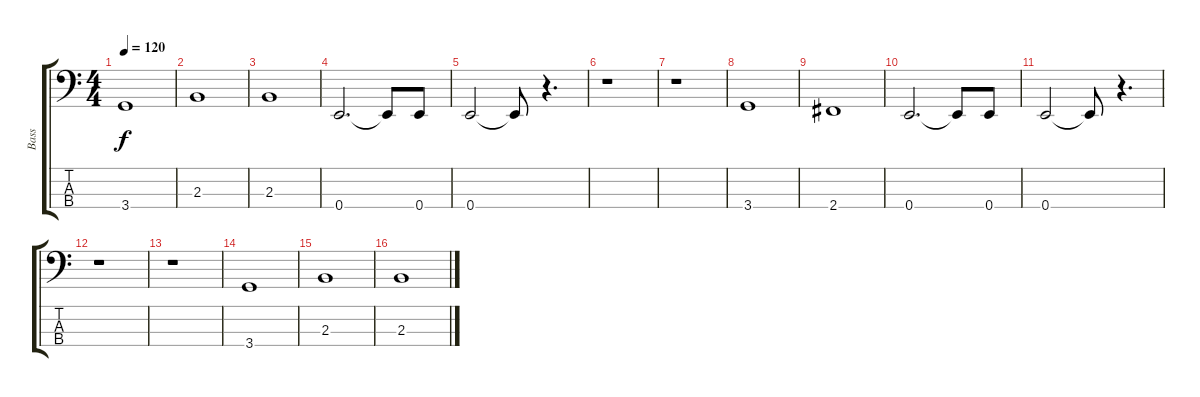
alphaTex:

\track ("Bass" "Bass") {instrument electricbassfinger}
\staff {score tabs}
\tuning (G2 D2 A1 E1) {hide}
\ts (4 4)
\tempo 120
\clef f4
\ks c
3.4.1{dy f} |
2.3.1 |
2.3.1 |
0.4.2{d} 0.4{t}.8 0.4.8 |
0.4.2 0.4{t}.8 r.4{d} |
r.1 |
r.1 |
3.4.1 |
2.4.1 |
0.4.2{d} 0.4{t}.8 0.4.8 |
0.4.2 0.4{t}.8 r.4{d} |
r.1 |
r.1 |
3.4.1 |
2.3.1 |
2.3.1
